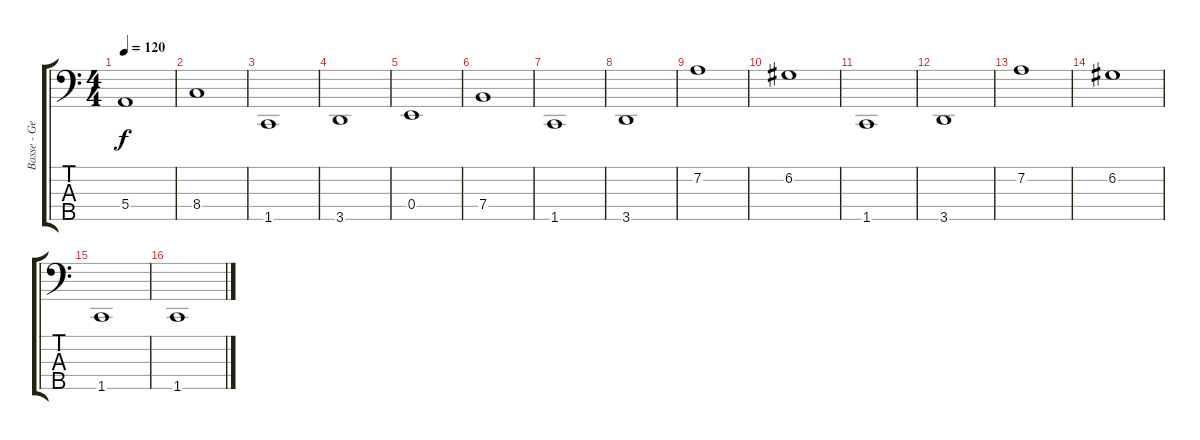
\track ("Basse - Georg" "Basse - Ge") {instrument electricbassfinger}
\staff {score tabs}
\tuning (G2 D2 A1 E1 B0) {hide}
\ts (4 4)
\tempo 120
\clef f4
\ks c
5.4.1{dy f} |
8.4.1 |
1.5.1 |
3.5.1 |
0.4.1 |
7.4.1 |
1.5.1 |
3.5.1 |
7.2.1 |
6.2.1 |
1.5.1 |
3.5.1 |
7.2.1 |
6.2.1 |
1.5.1 |
1.5.1
